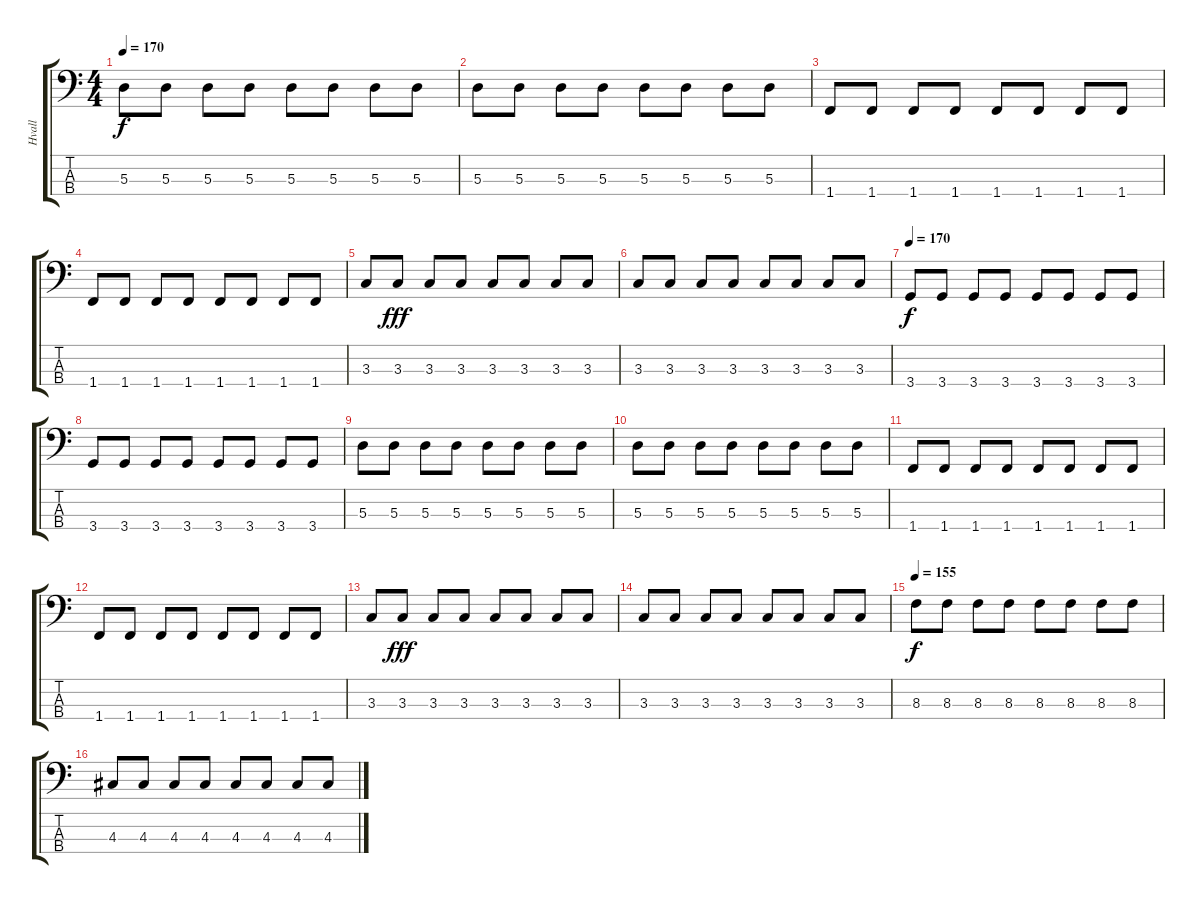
\track ("Hvall" "Hvall") {instrument electricbasspick}
\staff {score tabs}
\tuning (G2 D2 A1 E1) {hide}
\ts (4 4)
\tempo 170
\clef f4
\ks c
5.3.8{dy f} 5.3.8 5.3.8 5.3.8 5.3.8 5.3.8 5.3.8 5.3.8 |
5.3.8 5.3.8 5.3.8 5.3.8 5.3.8 5.3.8 5.3.8 5.3.8 |
1.4.8 1.4.8 1.4.8 1.4.8 1.4.8 1.4.8 1.4.8 1.4.8 |
1.4.8 1.4.8 1.4.8 1.4.8 1.4.8 1.4.8 1.4.8 1.4.8 |
3.3.8 3.3.8{dy fff} 3.3.8 3.3.8 3.3.8 3.3.8 3.3.8 3.3.8 |
3.3.8 3.3.8 3.3.8 3.3.8 3.3.8 3.3.8 3.3.8 3.3.8 |
\tempo 170
3.4.8{dy f} 3.4.8 3.4.8 3.4.8 3.4.8 3.4.8 3.4.8 3.4.8 |
3.4.8 3.4.8 3.4.8 3.4.8 3.4.8 3.4.8 3.4.8 3.4.8 |
5.3.8 5.3.8 5.3.8 5.3.8 5.3.8 5.3.8 5.3.8 5.3.8 |
5.3.8 5.3.8 5.3.8 5.3.8 5.3.8 5.3.8 5.3.8 5.3.8 |
1.4.8 1.4.8 1.4.8 1.4.8 1.4.8 1.4.8 1.4.8 1.4.8 |
1.4.8 1.4.8 1.4.8 1.4.8 1.4.8 1.4.8 1.4.8 1.4.8 |
3.3.8 3.3.8{dy fff} 3.3.8 3.3.8 3.3.8 3.3.8 3.3.8 3.3.8 |
3.3.8 3.3.8 3.3.8 3.3.8 3.3.8 3.3.8 3.3.8 3.3.8 |
\tempo 155
8.3.8{dy f} 8.3.8 8.3.8 8.3.8 8.3.8 8.3.8 8.3.8 8.3.8 |
4.3.8 4.3.8 4.3.8 4.3.8 4.3.8 4.3.8 4.3.8 4.3.8
